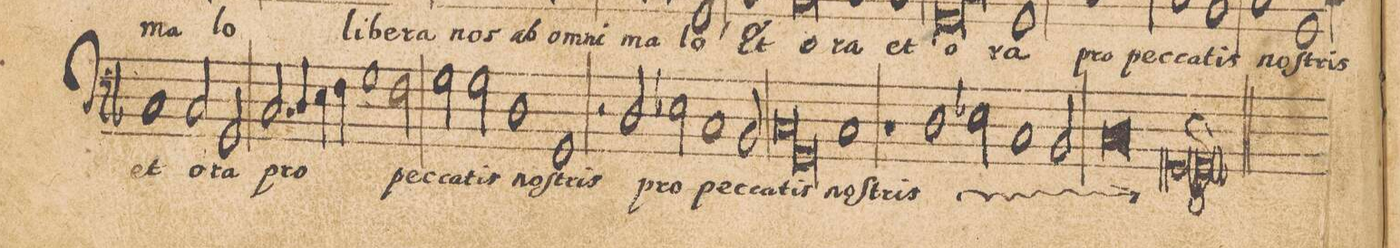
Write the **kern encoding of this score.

**kern	**text
*I"BASSVS.	*
*clefF4	*
*k[b-]	*
*met(C|)	*
*M2/1	*
1C	et
2C/	o-
2GG/	-ra
=66-	=66-
2.C/	pro
4D/	.
4Eny\	.
4F\	.
1G\	.
=67-	=67-
2F\	pec-
2G\	-ca-
2G\	-tis
=68-	=68-
1D	no-
1GG	-ſtris
=69-	=69-
2r	.
2D/	pro
2E-X\	pec-
1C/	-ca-
=70-	=70-
2BB-/	-tis
*lig	*
1C	no-
=71-	=71-
1GG	.
*Xlig	*
1C	-ſtris
=72-	=72-
1r	.
*	*ij
1D	pro
=73-	=73-
2E-X\	pec-
1C	-ca-
2BB-/	-tis
=74-	=74-
0C	no-
=75-	=75-
0GGl	-ſtris
*	*Xij
==	==
*-	*-
